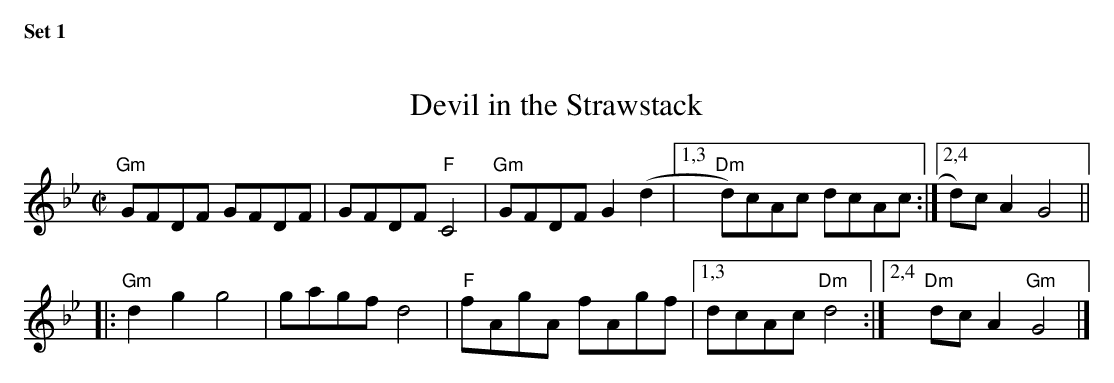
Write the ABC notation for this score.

X:1
$SmallLMargin
$SmallRMargin
T:Devil in the Strawstack                           % title
M:C|                           % meter
L:1/8                        % length of shortest note
K:Gm                           % key
"Gm"GFDF GFDF|GFDF "F"C4|"Gm"GFDF G2 (d2|["1,3""Dm"d)cAc dcAc:|["2,4"d)c A2 G4||
|:"Gm"d2 g2 g4|gagf d4|"F"fAgA fAgf|["1,3"dcAc "Dm"d4:|["2,4""Dm"dc A2 "Gm"G4|]

$NormLMargin
$NormRMargin
